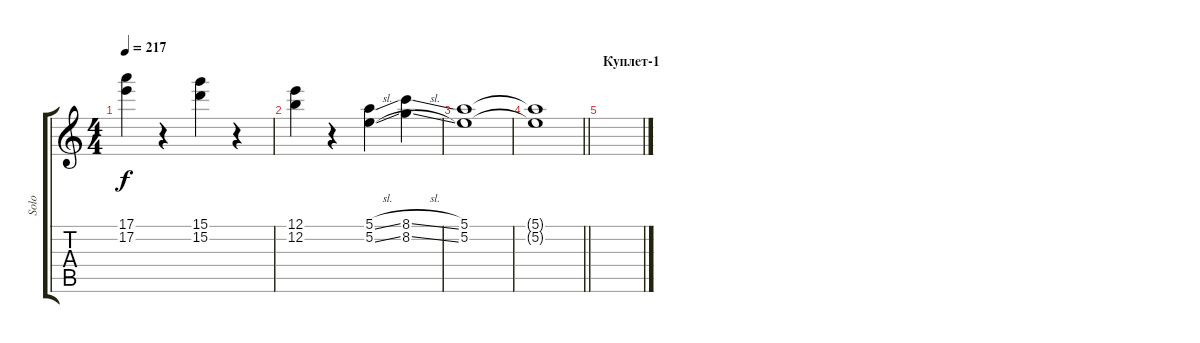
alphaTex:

\track ("Solo" "Solo") {instrument distortionguitar}
\staff {score tabs}
\tuning (E4 B3 G3 D3 A2 E2) {hide}
\ts (4 4)
\tempo 217
\clef g2
\ks c
(17.1 17.2).4{dy f} r.4 (15.1 15.2).4 r.4 |
(12.1 12.2).4 r.4 (5.1{sl} 5.2{sl}).4 (8.1{sl} 8.2{sl}).4 |
(5.1 5.2).1 |
\barLineRight lightlight
(5.1{t} 5.2{t}).1 |
\section ("" "Куплет-1")
